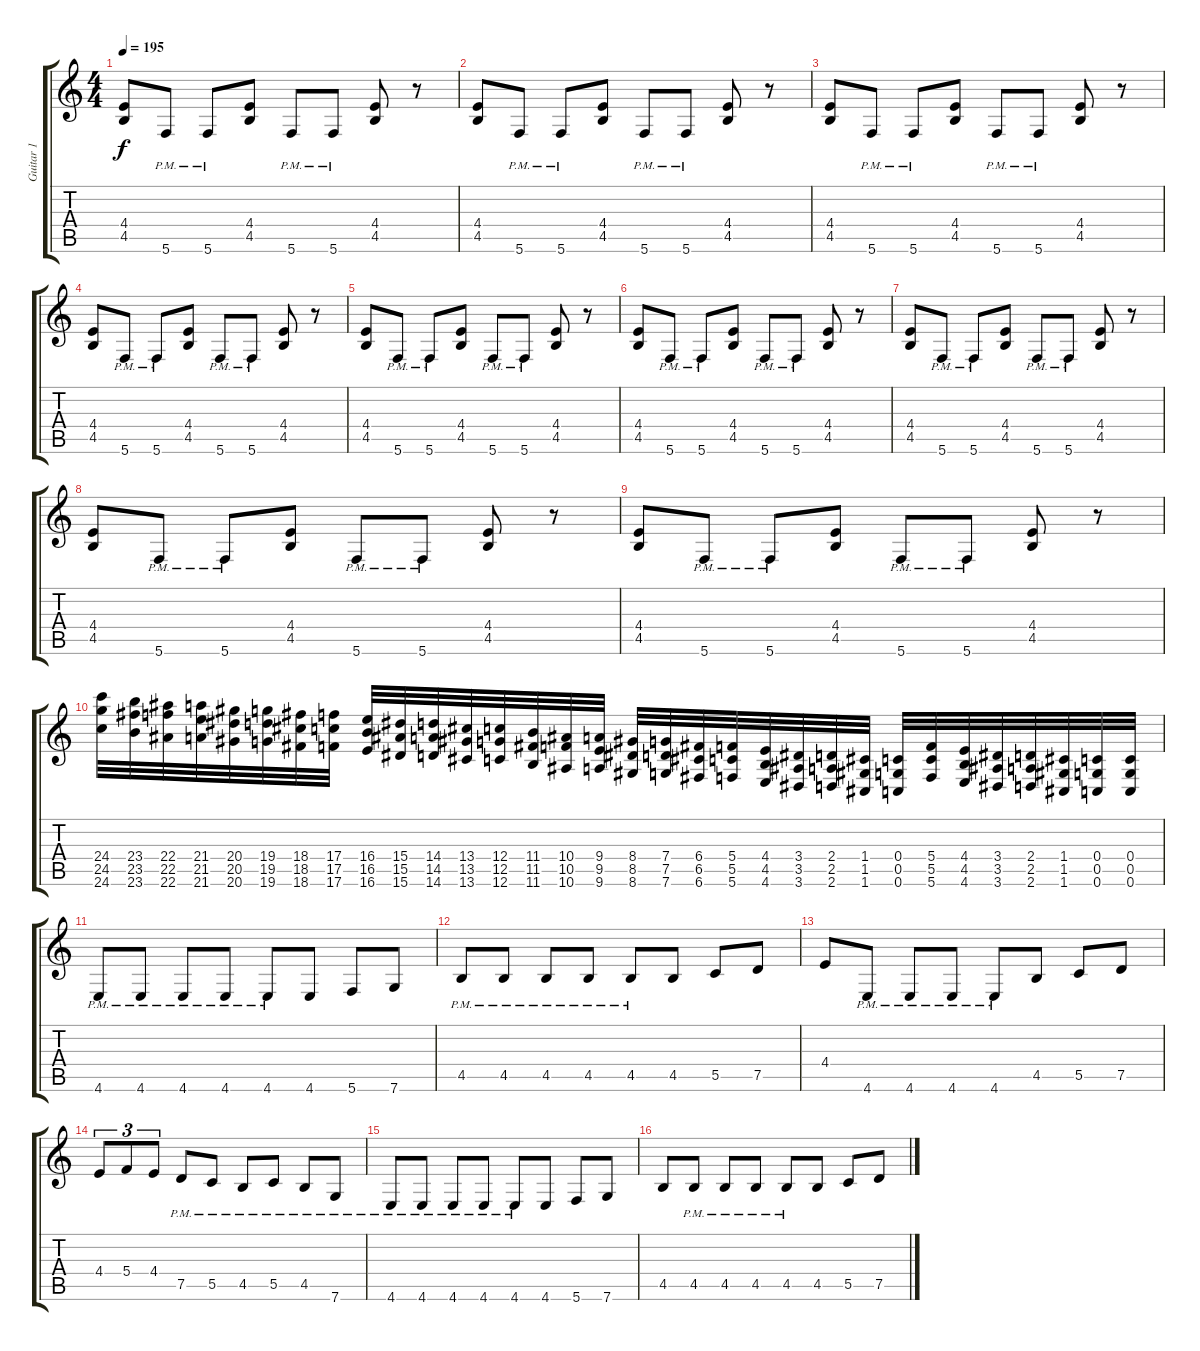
\track ("Guitar 1" "Guitar 1") {instrument distortionguitar}
\staff {score tabs}
\tuning (D4 A3 F3 C3 G2 C2) {hide}
\ts (4 4)
\tempo 195
\clef g2
\ks c
(4.4 4.5).8{dy f} 5.6{pm}.8 5.6{pm}.8 (4.4 4.5).8 5.6{pm}.8 5.6{pm}.8 (4.4 4.5).8 r.8 |
(4.4 4.5).8 5.6{pm}.8 5.6{pm}.8 (4.4 4.5).8 5.6{pm}.8 5.6{pm}.8 (4.4 4.5).8 r.8 |
(4.4 4.5).8 5.6{pm}.8 5.6{pm}.8 (4.4 4.5).8 5.6{pm}.8 5.6{pm}.8 (4.4 4.5).8 r.8 |
(4.4 4.5).8 5.6{pm}.8 5.6{pm}.8 (4.4 4.5).8 5.6{pm}.8 5.6{pm}.8 (4.4 4.5).8 r.8 |
(4.4 4.5).8 5.6{pm}.8 5.6{pm}.8 (4.4 4.5).8 5.6{pm}.8 5.6{pm}.8 (4.4 4.5).8 r.8 |
(4.4 4.5).8 5.6{pm}.8 5.6{pm}.8 (4.4 4.5).8 5.6{pm}.8 5.6{pm}.8 (4.4 4.5).8 r.8 |
(4.4 4.5).8 5.6{pm}.8 5.6{pm}.8 (4.4 4.5).8 5.6{pm}.8 5.6{pm}.8 (4.4 4.5).8 r.8 |
(4.4 4.5).8 5.6{pm}.8 5.6{pm}.8 (4.4 4.5).8 5.6{pm}.8 5.6{pm}.8 (4.4 4.5).8 r.8 |
(4.4 4.5).8 5.6{pm}.8 5.6{pm}.8 (4.4 4.5).8 5.6{pm}.8 5.6{pm}.8 (4.4 4.5).8 r.8 |
(24.4 24.5 24.6).32 (23.4 23.5 23.6).32 (22.4 22.5 22.6).32 (21.4 21.5 21.6).32 (20.4 20.5 20.6).32 (19.4 19.5 19.6).32 (18.4 18.5 18.6).32 (17.4 17.5 17.6).32 (16.4 16.5 16.6).32 (15.4 15.5 15.6).32 (14.4 14.5 14.6).32 (13.4 13.5 13.6).32 (12.4 12.5 12.6).32 (11.4 11.5 11.6).32 (10.4 10.5 10.6).32 (9.4 9.5 9.6).32 (8.4 8.5 8.6).32 (7.4 7.5 7.6).32 (6.4 6.5 6.6).32 (5.4 5.5 5.6).32 (4.4 4.5 4.6).32 (3.4 3.5 3.6).32 (2.4 2.5 2.6).32 (1.4 1.5 1.6).32 (0.4 0.5 0.6).32 (5.4 5.5 5.6).32 (4.4 4.5 4.6).32 (3.4 3.5 3.6).32 (2.4 2.5 2.6).32 (1.4 1.5 1.6).32 (0.4 0.5 0.6).32 (0.4 0.5 0.6).32 |
4.6{pm}.8 4.6{pm}.8 4.6{pm}.8 4.6{pm}.8 4.6{pm}.8 4.6.8 5.6.8 7.6.8 |
4.5{pm}.8 4.5{pm}.8 4.5{pm}.8 4.5{pm}.8 4.5{pm}.8 4.5.8 5.5.8 7.5.8 |
4.4.8 4.6{pm}.8 4.6{pm}.8 4.6{pm}.8 4.6{pm}.8 4.5.8 5.5.8 7.5.8 |
4.4.8{tu (3 2)} 5.4.8{tu (3 2)} 4.4.8{tu (3 2)} 7.5{pm}.8 5.5{pm}.8 4.5{pm}.8 5.5{pm}.8 4.5{pm}.8 7.6{pm}.8 |
4.6{pm}.8 4.6{pm}.8 4.6{pm}.8 4.6{pm}.8 4.6{pm}.8 4.6.8 5.6.8 7.6.8 |
4.5.8 4.5{pm}.8 4.5{pm}.8 4.5{pm}.8 4.5{pm}.8 4.5.8 5.5.8 7.5.8
